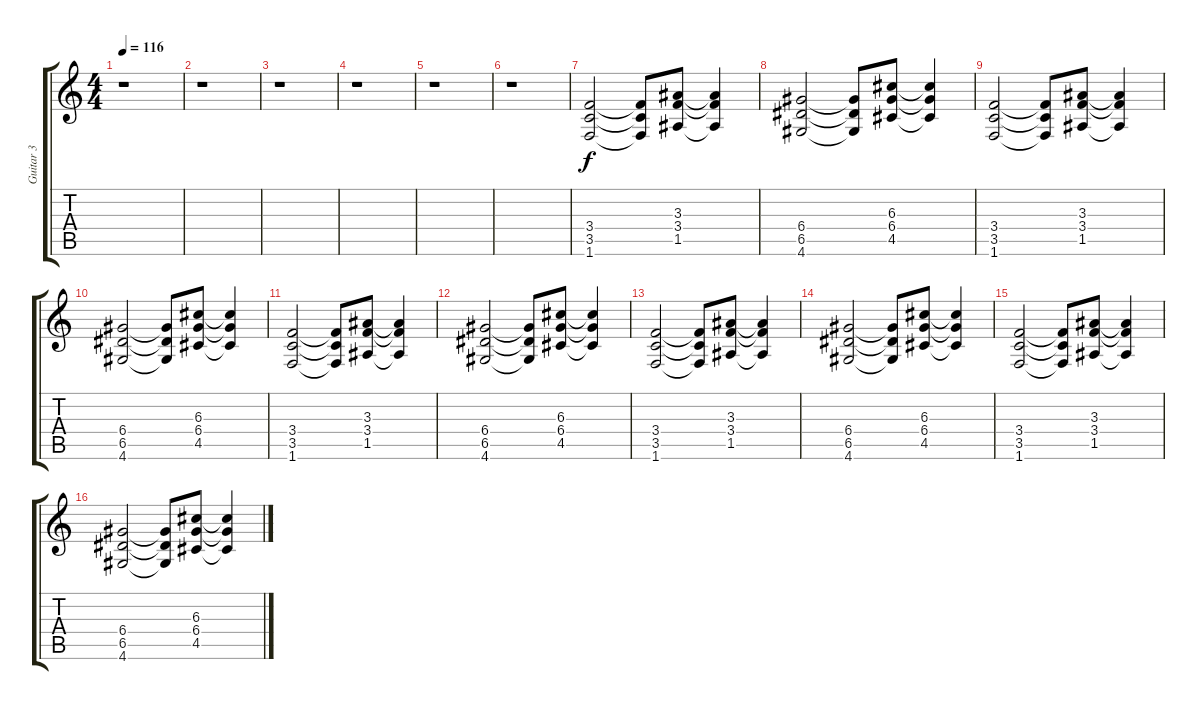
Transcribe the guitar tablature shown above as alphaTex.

\track ("Guitar 3" "Guitar 3") {instrument overdrivenguitar}
\staff {score tabs}
\tuning (E4 B3 G3 D3 A2 E2) {hide}
\ts (4 4)
\tempo 116
\clef g2
\ks c
r.1{dy f} |
r.1 |
r.1 |
r.1 |
r.1 |
r.1 |
(3.4 3.5 1.6).2 (3.4{t} 3.5{t} 1.6{t}).8 (3.3 3.4 1.5).8 (3.3{t} 3.4{t} 1.5{t}).4 |
(6.4 6.5 4.6).2 (6.4{t} 6.5{t} 4.6{t}).8 (6.3 6.4 4.5).8 (6.3{t} 6.4{t} 4.5{t}).4 |
(3.4 3.5 1.6).2 (3.4{t} 3.5{t} 1.6{t}).8 (3.3 3.4 1.5).8 (3.3{t} 3.4{t} 1.5{t}).4 |
(6.4 6.5 4.6).2 (6.4{t} 6.5{t} 4.6{t}).8 (6.3 6.4 4.5).8 (6.3{t} 6.4{t} 4.5{t}).4 |
(3.4 3.5 1.6).2 (3.4{t} 3.5{t} 1.6{t}).8 (3.3 3.4 1.5).8 (3.3{t} 3.4{t} 1.5{t}).4 |
(6.4 6.5 4.6).2 (6.4{t} 6.5{t} 4.6{t}).8 (6.3 6.4 4.5).8 (6.3{t} 6.4{t} 4.5{t}).4 |
(3.4 3.5 1.6).2 (3.4{t} 3.5{t} 1.6{t}).8 (3.3 3.4 1.5).8 (3.3{t} 3.4{t} 1.5{t}).4 |
(6.4 6.5 4.6).2 (6.4{t} 6.5{t} 4.6{t}).8 (6.3 6.4 4.5).8 (6.3{t} 6.4{t} 4.5{t}).4 |
(3.4 3.5 1.6).2 (3.4{t} 3.5{t} 1.6{t}).8 (3.3 3.4 1.5).8 (3.3{t} 3.4{t} 1.5{t}).4 |
(6.4 6.5 4.6).2 (6.4{t} 6.5{t} 4.6{t}).8 (6.3 6.4 4.5).8 (6.3{t} 6.4{t} 4.5{t}).4
